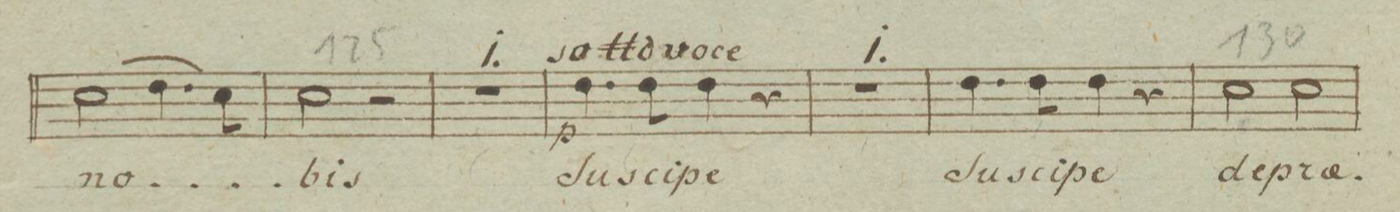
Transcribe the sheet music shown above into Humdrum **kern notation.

**kern	**text	**dynam
*I"Tenore	*	*
*clefC4	*	*
*k[b-e-]	*	*
*met(c)	*	*
*M4/4	*	*
(2B-\	no-	.
4.c\	.	.
8B-\)	.	.
=125	=125	=125
2B-\	-bis	.
2r	.	.
=126	=126	=126
1r	.	.
=127	=127	=127
4.c\	Su-	p
8c\	-sci-	.
4c\	-pe	.
4r	.	.
=128	=128	=128
1r	.	.
=129	=129	=129
4.c\	Su-	.
8c\	-sci-	.
4c\	-pe	.
4r	.	.
=130	=130	=130
2B-\	de-	.
2B-\	-pra-	.
=131	=131	=131
*-	*-	*-
